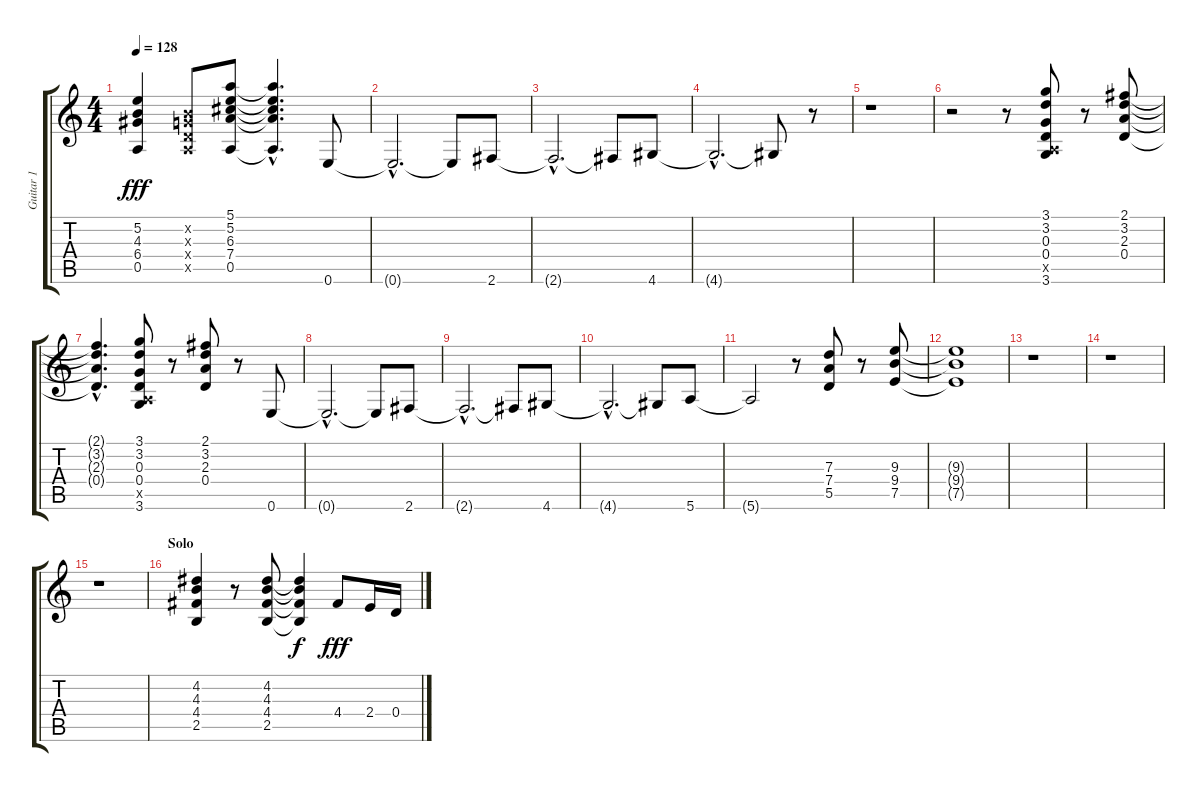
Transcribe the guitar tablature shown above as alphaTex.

\track ("Guitar 1" "Guitar 1") {instrument distortionguitar}
\staff {score tabs}
\tuning (E4 B3 G3 D3 A2 E2) {hide}
\ts (4 4)
\tempo 128
\clef g2
\ks c
(5.2 4.3 6.4 0.5).4{dy fff} (0.2{x} 0.3{x} 0.4{x} 0.5{x}).8 (5.1 5.2 6.3 7.4 0.5).8 (5.1{hac t} 5.2{hac t} 6.3{hac t} 7.4{hac t} 0.5{hac t}).4{d} 0.6.8 |
0.6{hac t}.2{d} 0.6{t}.8 2.6.8 |
2.6{hac t}.2{d} 2.6{t}.8 4.6.8 |
4.6{hac t}.2{d} 4.6{t}.8 r.8 |
r.1 |
r.2 r.8 (3.1 3.2 0.3 0.4 0.5{x} 3.6).8 r.8 (2.1 3.2 2.3 0.4).8 |
(2.1{hac t} 3.2{hac t} 2.3{hac t} 0.4{hac t}).4{d} (3.1 3.2 0.3 0.4 0.5{x} 3.6).8 r.8 (2.1 3.2 2.3 0.4).8 r.8 0.6.8 |
0.6{hac t}.2{d} 0.6{t}.8 2.6.8 |
2.6{hac t}.2{d} 2.6{t}.8 4.6.8 |
4.6{hac t}.2{d} 4.6{t}.8 5.6.8 |
5.6{t}.2 r.8 (7.3 7.4 5.5).8 r.8 (9.3 9.4 7.5).8 |
(9.3{t} 9.4{t} 7.5{t}).1 |
r.1 |
r.1 |
r.1 |
\section ("" "Solo")
(4.2 4.3 4.4 2.5).4 r.8 (4.2 4.3 4.4 2.5).8 (4.2{t} 4.3{t} 4.4{t} 2.5{t}).4{dy f} 4.4.8{dy fff} 2.4.16 0.4.16
